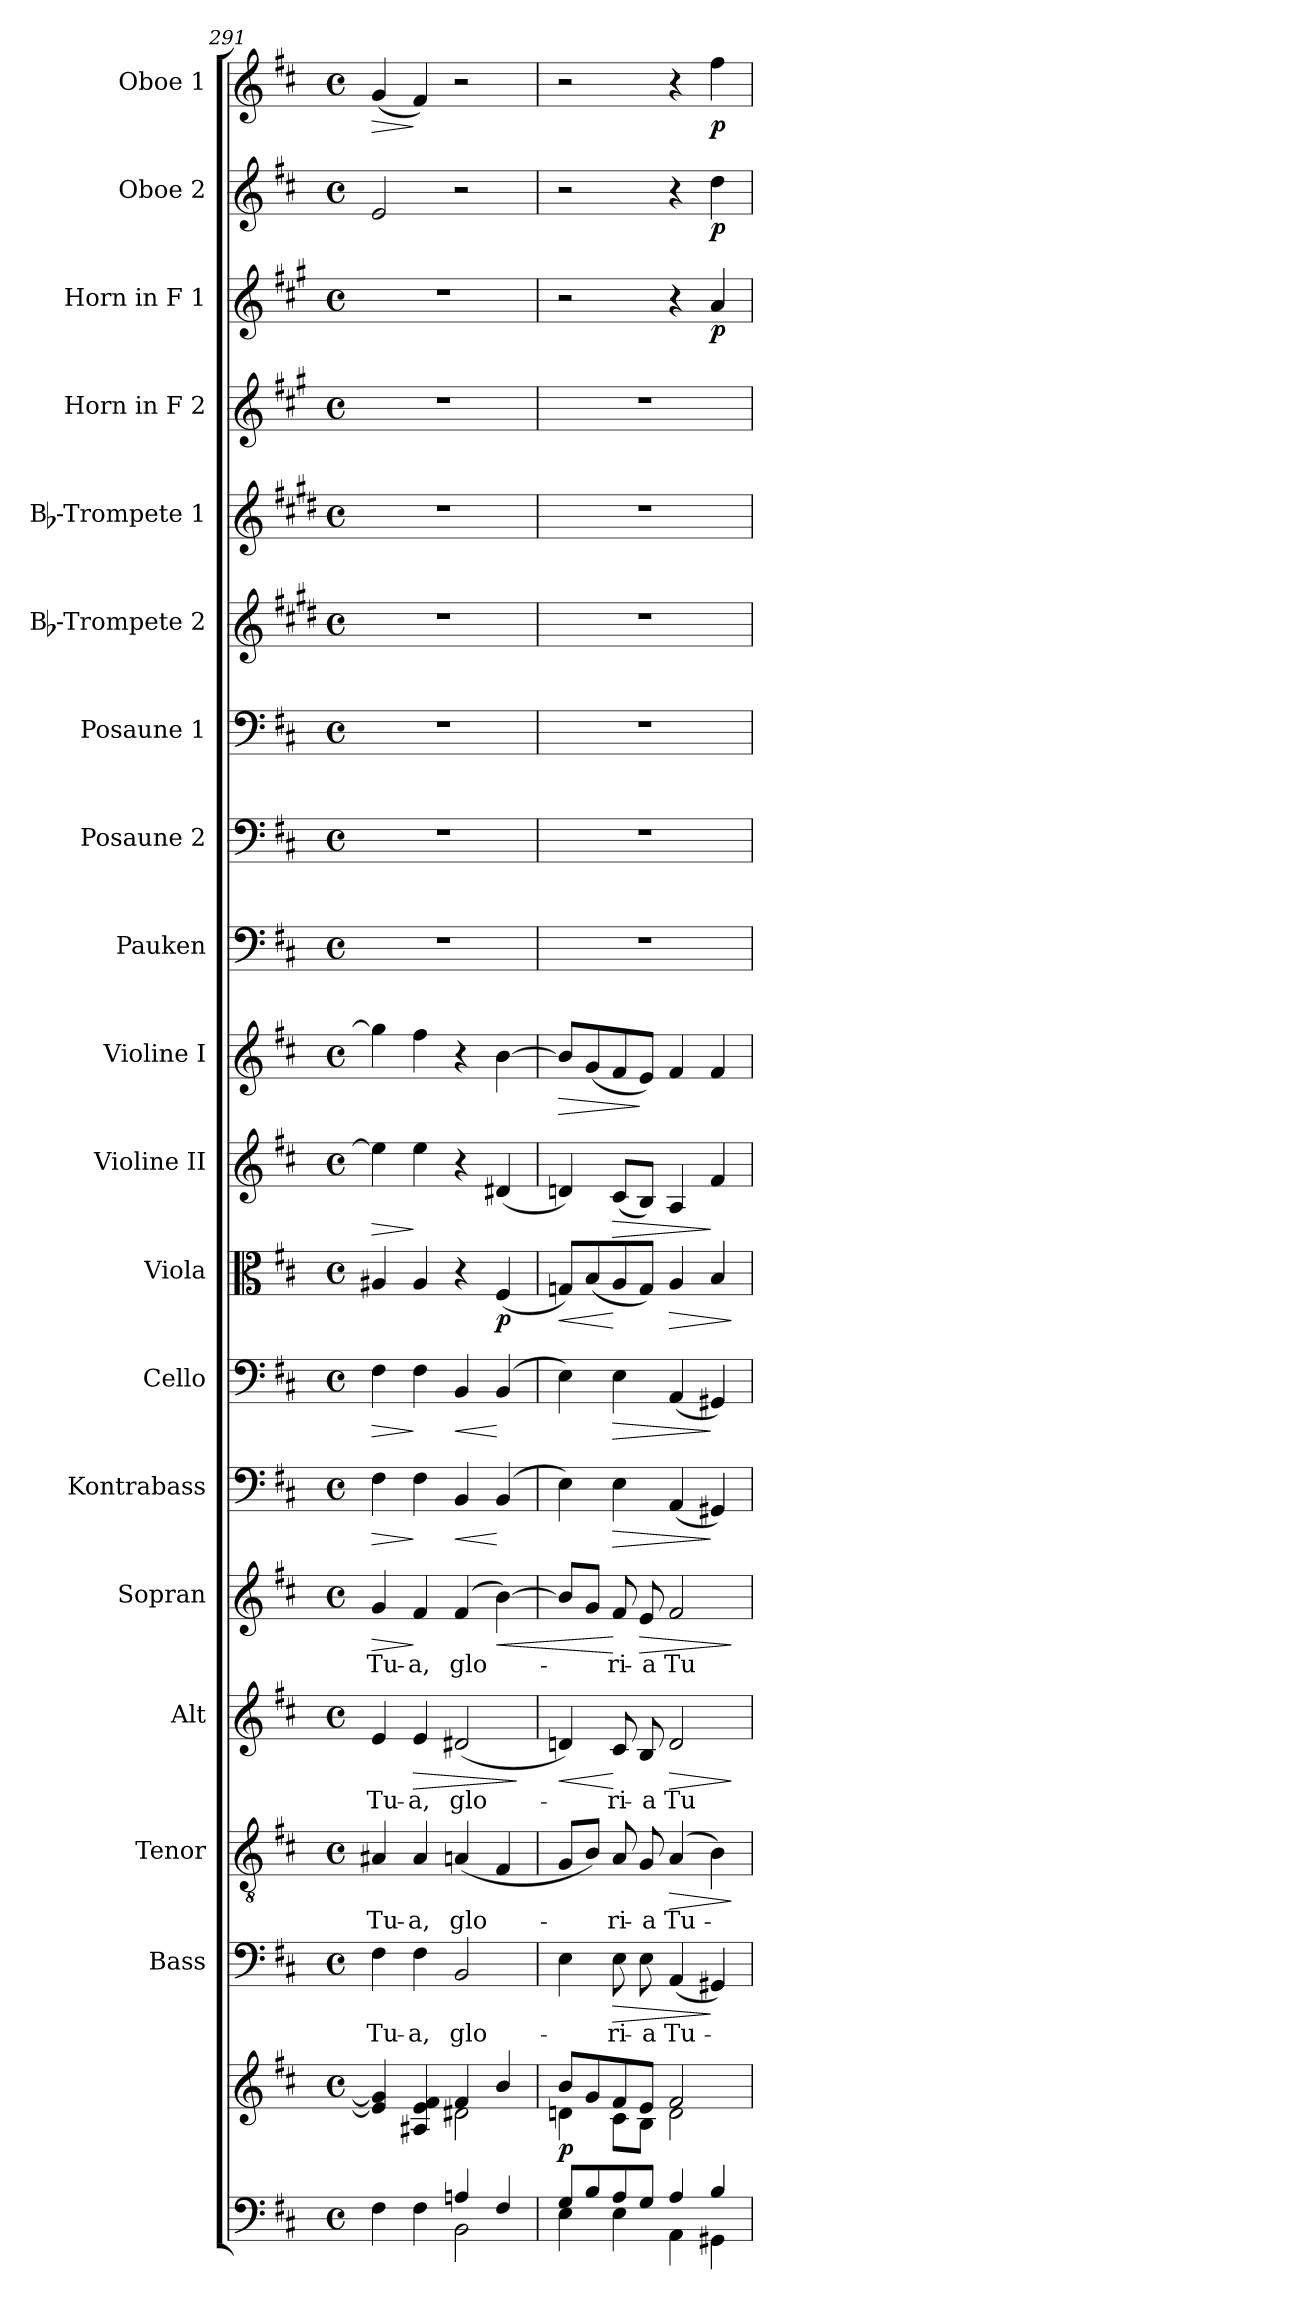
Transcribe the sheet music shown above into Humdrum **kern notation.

**kern	**kern	**dynam	**kern	**text	**dynam	**kern	**text	**dynam	**kern	**text	**dynam	**kern	**text	**dynam	**kern	**dynam	**kern	**dynam	**kern	**dynam	**kern	**dynam	**kern	**dynam	**kern	**kern	**kern	**kern	**kern	**kern	**kern	**dynam	**kern	**dynam	**kern	**dynam
*part19	*part19	*part19	*part18	*part18	*part18	*part17	*part17	*part17	*part16	*part16	*part16	*part15	*part15	*part15	*part14	*part14	*part13	*part13	*part12	*part12	*part11	*part11	*part10	*part10	*part9	*part8	*part7	*part6	*part5	*part4	*part3	*part3	*part2	*part2	*part1	*part1
*staff20	*staff19	*staff19/20	*staff18	*staff18	*staff18	*staff17	*staff17	*staff17	*staff16	*staff16	*staff16	*staff15	*staff15	*staff15	*staff14	*staff14	*staff13	*staff13	*staff12	*staff12	*staff11	*staff11	*staff10	*staff10	*staff9	*staff8	*staff7	*staff6	*staff5	*staff4	*staff3	*staff3	*staff2	*staff2	*staff1	*staff1
*	*	*	*I"Bass	*	*	*I"Tenor	*	*	*I"Alt	*	*	*I"Sopran	*	*	*I"Kontrabass	*	*I"Cello	*	*I"Viola	*	*I"Violine II	*	*I"Violine I	*	*I"Pauken	*I"Posaune 2	*I"Posaune 1	*I"Bb-Trompete 2	*I"Bb-Trompete 1	*I"Horn in F 2	*I"Horn in F 1	*	*I"Oboe 2	*	*I"Oboe 1	*
*	*	*	*I'B.	*	*	*I'T.	*	*	*I'A.	*	*	*I'S.	*	*	*I'Kb.	*	*	*	*I'Vla.	*	*I'Vl. II	*	*I'Vl. I	*	*I'Pk.	*I'Pos. 2	*I'Pos. 1	*I'Bb Trp. 2	*I'Bb Trp. 1	*	*	*	*I'Ob. 2	*	*I'Ob. 1	*
!!LO:PB:g=z
*clefF4	*clefG2	*	*clefF4	*	*	*clefGv2	*	*	*clefG2	*	*	*clefG2	*	*	*clefF4	*	*clefF4	*	*clefC3	*	*clefG2	*	*clefG2	*	*clefF4	*clefF4	*clefF4	*clefG2	*clefG2	*clefG2	*clefG2	*	*clefG2	*	*clefG2	*
*	*	*	*	*	*	*	*	*	*	*	*	*	*	*	*ITrd7c12	*	*	*	*	*	*	*	*	*	*	*	*	*ITrd1c2	*ITrd1c2	*ITrd4c7	*ITrd4c7	*	*	*	*	*
*k[f#c#]	*k[f#c#]	*	*k[f#c#]	*	*	*k[f#c#]	*	*	*k[f#c#]	*	*	*k[f#c#]	*	*	*k[f#c#]	*	*k[f#c#]	*	*k[f#c#]	*	*k[f#c#]	*	*k[f#c#]	*	*k[f#c#]	*k[f#c#]	*k[f#c#]	*k[f#c#]	*k[f#c#]	*k[f#c#]	*k[f#c#]	*	*k[f#c#]	*	*k[f#c#]	*
*D:	*D:	*	*D:	*	*	*D:	*	*	*D:	*	*	*D:	*	*	*D:	*	*D:	*	*D:	*	*D:	*	*D:	*	*D:	*D:	*D:	*D:	*D:	*D:	*D:	*	*D:	*	*D:	*
*M4/4	*M4/4	*	*M4/4	*	*	*M4/4	*	*	*M4/4	*	*	*M4/4	*	*	*M4/4	*	*M4/4	*	*M4/4	*	*M4/4	*	*M4/4	*	*M4/4	*M4/4	*M4/4	*M4/4	*M4/4	*M4/4	*M4/4	*	*M4/4	*	*M4/4	*
*met(c)	*met(c)	*	*met(c)	*	*	*met(c)	*	*	*met(c)	*	*	*met(c)	*	*	*met(c)	*	*met(c)	*	*met(c)	*	*met(c)	*	*met(c)	*	*met(c)	*met(c)	*met(c)	*met(c)	*met(c)	*met(c)	*met(c)	*	*met(c)	*	*met(c)	*
=291	=291	=291	=291	=291	=291	=291	=291	=291	=291	=291	=291	=291	=291	=291	=291	=291	=291	=291	=291	=291	=291	=291	=291	=291	=291	=291	=291	=291	=291	=291	=291	=291	=291	=291	=291	=291
*^	*^	*	*	*	*	*	*	*	*	*	*	*	*	*	*	*	*	*	*	*	*	*	*	*	*	*	*	*	*	*	*	*	*	*	*	*
!	!	!	!	!	!	!LO:LY:b	!	!	!LO:LY:b	!	!	!LO:LY:b	!	!	!LO:LY:b	!LO:HP:b	!	!LO:HP:b	!	!LO:HP:b	!	!	!	!LO:HP:b	!	!	!	!	!	!	!	!	!	!	!	!	!	!LO:HP:b
2ryy	4F#\	4e/] 4g/]	2ryy	.	4F#\	Tu-	.	4A#X/	Tu-	.	4e/	Tu-	.	4g/	Tu-	>	4FF#\	>	4F#\	>	4A#X/	.	4ee\]	>	4gg\]	.	1r	1r	1r	1r	1r	1r	1r	.	2e/	.	(<4g/	>
!	!	!	!	!	!	!LO:LY:b	!	!	!LO:LY:b	!	!	!LO:LY:b	!LO:HP:b	!	!LO:LY:b	!	!	!	!	!	!	!	!	!	!	!	!	!	!	!	!	!	!	!	!	!	!	!
.	4F#\	4A#X/ 4e/ 4f#/	.	.	4F#\	-a,	.	4A#/	-a,	.	4e/	-a,	>	4f#/	-a,	]	4FF#\	]	4F#\	]	4A#/	.	4ee\	]	4ff#\	.	.	.	.	.	.	.	.	.	.	.	4f#/)	]
!	!	!	!	!	!	!LO:LY:b	!	!	!LO:LY:b	!	!	!LO:LY:b	!	!	!LO:LY:b	!	!	!LO:HP:b	!	!LO:HP:b	!	!	!	!	!	!	!	!	!	!	!	!	!	!	!	!	!	!
4An/	2BB\	4f#/	2d#X\	.	2BB/	glo-	.	(<4An/	glo-	.	(<2d#X/	glo-	.	(4f#/	glo-	.	4BBB/	<	4BB/	<	4r	.	4r	.	4r	.	.	.	.	.	.	.	.	.	2r	.	2r	.
!	!	!	!	!	!	!	!	!	!	!	!	!	!	!	!	!LO:HP:b	!	!	!	!	!	!LO:DY:b	!	!	!	!	!	!	!	!	!	!	!	!	!	!	!	!
4F#/	.	4b/	.	.	.	.	.	4F#/	.	.	.	.	.	[4b\)	.	<	(4BBB/	[	(4BB/	[	(<4F#/	p	(<4d#X/	.	[4b\	.	.	.	.	.	.	.	.	.	.	.	.	.
*v	*v	*	*	*	*	*	*	*	*	*	*	*	*	*	*	*	*	*	*	*	*	*	*	*	*	*	*	*	*	*	*	*	*	*	*	*	*	*
*	*v	*v	*	*	*	*	*	*	*	*	*	*	*	*	*	*	*	*	*	*	*	*	*	*	*	*	*	*	*	*	*	*	*	*	*	*	*
.	.	.	.	.	.	.	.	.	.	.	]	.	.	.	.	.	.	.	.	.	.	.	.	.	.	.	.	.	.	.	.	.	.	.	.	.
=292	=292	=292	=292	=292	=292	=292	=292	=292	=292	=292	=292	=292	=292	=292	=292	=292	=292	=292	=292	=292	=292	=292	=292	=292	=292	=292	=292	=292	=292	=292	=292	=292	=292	=292	=292	=292
*^	*^	*	*	*	*	*	*	*	*	*	*	*	*	*	*	*	*	*	*	*	*	*	*	*	*	*	*	*	*	*	*	*	*	*	*	*
!	!	!	!	!LO:DY:b	!	!	!	!	!	!	!	!	!LO:HP:b	!	!	!	!	!	!	!	!	!LO:HP:b	!	!	!	!LO:HP:b	!	!	!	!	!	!	!	!	!	!	!	!
8G/L	4E\	8b/L	4dn\	p	4E\	.	.	8G/L	.	.	4dn/)	.	<	8b/L]	.	.	4EE\)	.	4E\)	.	8Gn/L)	<	4dn/)	.	8b/L]	>	1r	1r	1r	1r	1r	1r	2r	.	2r	.	2r	.
8B/	.	8g/	.	.	.	.	.	8B/J)	.	.	.	.	.	8g/J	.	.	.	.	.	.	(<8B/	.	.	.	(<8g/	.	.	.	.	.	.	.	.	.	.	.	.	.
!	!	!	!	!	!	!LO:LY:b	!LO:HP:b	!	!LO:LY:b	!	!	!LO:LY:b	!	!	!LO:LY:b	!	!	!LO:HP:b	!	!LO:HP:b	!	!	!	!LO:HP:b	!	!	!	!	!	!	!	!	!	!	!	!	!	!
8A/	4E\	8f#/	8c#\L	.	8E\	-ri-	>	8A/	-ri-	.	8c#/	-ri-	[	8f#/	-ri-	[	4EE\	>	4E\	>	8A/	[	(<8c#/L	>	8f#/	.	.	.	.	.	.	.	.	.	.	.	.	.
!	!	!	!	!	!	!LO:LY:b	!	!	!LO:LY:b	!	!	!LO:LY:b	!	!	!LO:LY:b	!LO:HP:b	!	!	!	!	!	!	!	!	!	!	!	!	!	!	!	!	!	!	!	!	!	!
8G/J	.	8e/J	8B\J	.	8E\	-a	.	8G/	-a	.	8B/	-a	.	8e/	-a	>	.	.	.	.	8G/J)	.	8B/J)	.	8e/J)	]	.	.	.	.	.	.	.	.	.	.	.	.
!	!	!	!	!	!	!LO:LY:b	!	!	!LO:LY:b	!LO:HP:b	!	!LO:LY:b	!LO:HP:b	!	!LO:LY:b	!	!	!	!	!	!	!LO:HP:b	!	!	!	!	!	!	!	!	!	!	!	!	!	!	!	!
4A/	4AA\	2f#/	2d\	.	(<4AA/	Tu-	.	(4A/	Tu-	>	2d/	Tu-	>	2f#/	Tu-	.	(<4AAA/	.	(<4AA/	.	4A/	>	4A/	.	4f#/	.	.	.	.	.	.	.	4r	.	4r	.	4r	.
!	!	!	!	!	!	!	!	!	!	!	!	!	!	!	!	!	!	!	!	!	!	!	!	!	!	!	!	!	!	!	!	!	!	!LO:DY:b	!	!LO:DY:b	!	!LO:DY:b
4B/	4GG#X\	.	.	.	4GG#X/)	.	]	4B\)	.	.	.	.	.	.	.	.	4GGG#X/)	]	4GG#X/)	]	4B/	.	4f#/	]	4f#/	.	.	.	.	.	.	.	4d/	p	4dd\	p	4ff#\	p
*v	*v	*	*	*	*	*	*	*	*	*	*	*	*	*	*	*	*	*	*	*	*	*	*	*	*	*	*	*	*	*	*	*	*	*	*	*	*	*
*	*v	*v	*	*	*	*	*	*	*	*	*	*	*	*	*	*	*	*	*	*	*	*	*	*	*	*	*	*	*	*	*	*	*	*	*	*	*
.	.	.	.	.	.	.	.	]	.	.	]	.	.	]	.	.	.	.	.	]	.	.	.	.	.	.	.	.	.	.	.	.	.	.	.	.
=	=	=	=	=	=	=	=	=	=	=	=	=	=	=	=	=	=	=	=	=	=	=	=	=	=	=	=	=	=	=	=	=	=	=	=	=
*-	*-	*-	*-	*-	*-	*-	*-	*-	*-	*-	*-	*-	*-	*-	*-	*-	*-	*-	*-	*-	*-	*-	*-	*-	*-	*-	*-	*-	*-	*-	*-	*-	*-	*-	*-	*-
